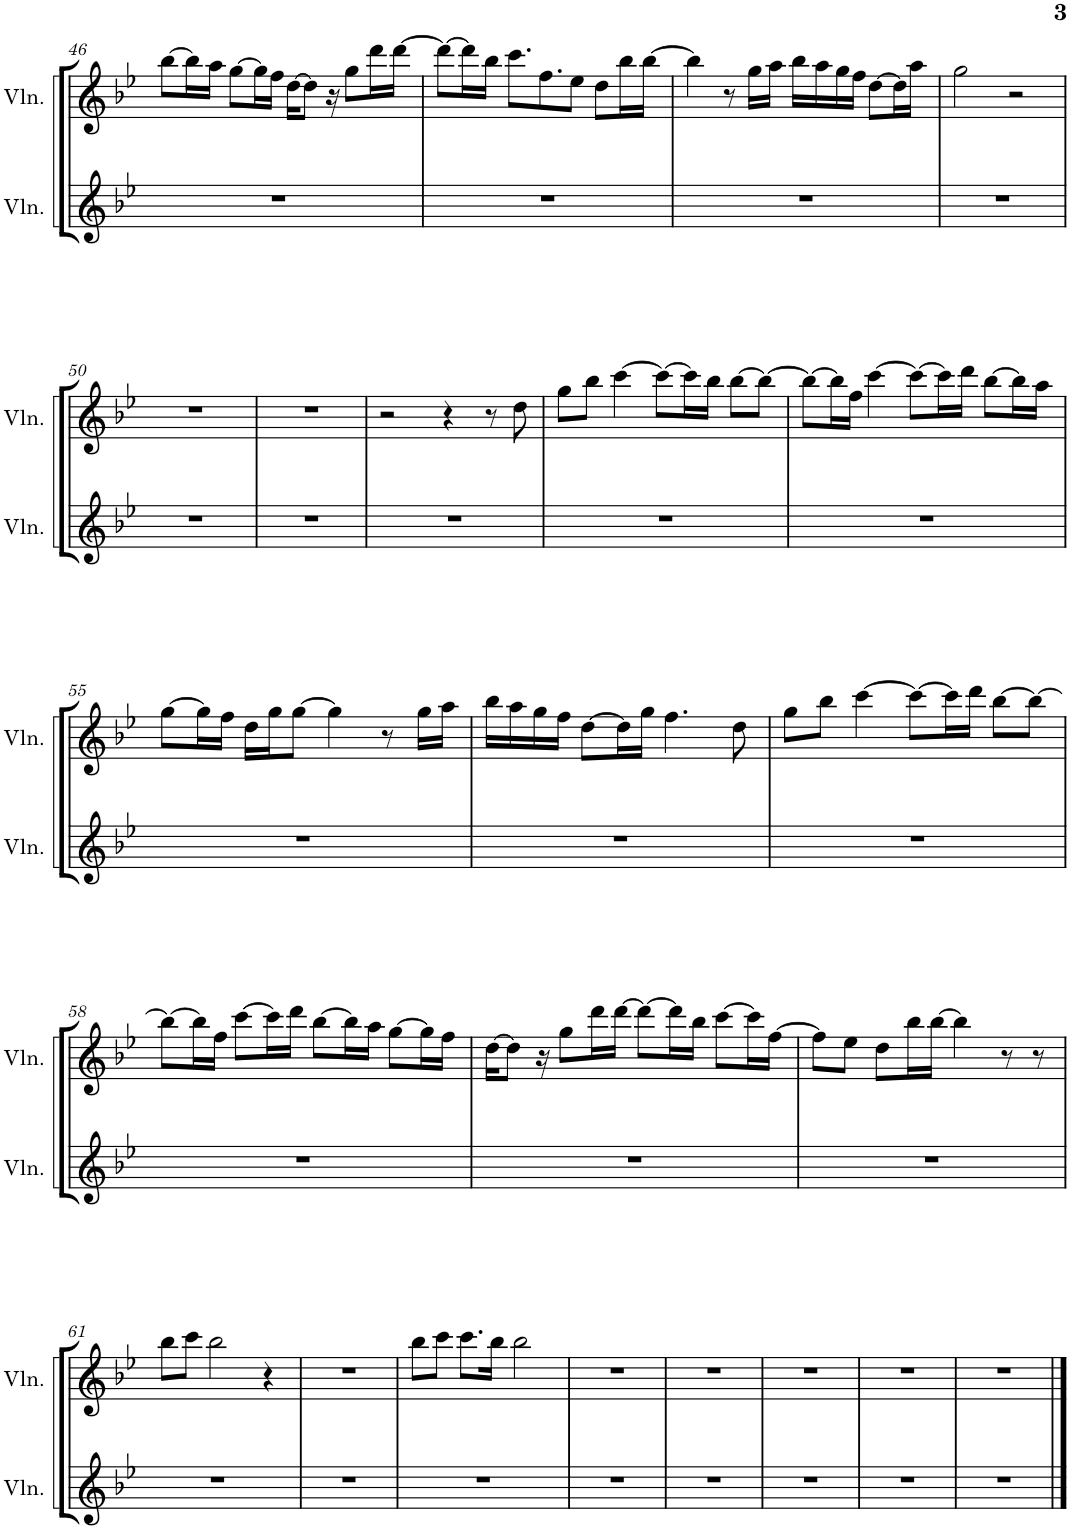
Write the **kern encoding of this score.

**kern	**kern
*part2	*part1
*staff2	*staff1
*I"小提琴	*I"小提琴
!!LO:PB:g=z
*clefG2	*clefG2
*k[b-e-]	*k[b-e-]
*M4/4	*M4/4
=46	=46
1r	[8bb-\L
.	16bb-\L]
.	16aa\JJ
.	[8gg\L
.	16gg\L]
.	16ff\JJ
.	[16dd\KL
.	8dd\J]
.	16r
.	8gg\L
.	16ddd\L
.	[16ddd\JJ
=47	=47
1r	8ddd\L_
.	16ddd\L]
.	16bb-\JJ
.	8.ccc\L
.	8.ff\
.	8ee-\J
.	8dd\L
.	16bb-\L
.	[16bb-\JJ
=48	=48
1r	4bb-\]
.	8r
.	16gg\LL
.	16aa\JJ
.	16bb-\LL
.	16aa\
.	16gg\
.	16ff\JJ
.	[8dd\L
.	16dd\L]
.	16aa\JJ
=49	=49
1r	2gg\
.	2r
!!LO:LB:g=z
=50	=50
1r	1r
=51	=51
1r	1r
=52	=52
1r	2r
.	4r
.	8r
.	8dd\
=53	=53
1r	8gg\L
.	8bb-\J
.	[4ccc\
.	8ccc\L_
.	16ccc\L]
.	16bb-\JJ
.	[8bb-\L
.	8bb-\J_
=54	=54
1r	8bb-\L_
.	16bb-\L]
.	16ff\JJ
.	[4ccc\
.	8ccc\L_
.	16ccc\L]
.	16ddd\JJ
.	[8bb-\L
.	16bb-\L]
.	16aa\JJ
!!LO:LB:g=z
=55	=55
1r	[8gg\L
.	16gg\L]
.	16ff\JJ
.	16dd\LL
.	16gg\J
.	[8gg\J
.	4gg\]
.	8r
.	16gg\LL
.	16aa\JJ
=56	=56
1r	16bb-\LL
.	16aa\
.	16gg\
.	16ff\JJ
.	[8dd\L
.	16dd\L]
.	16gg\JJ
.	4.ff\
.	8dd\
=57	=57
1r	8gg\L
.	8bb-\J
.	[4ccc\
.	8ccc\L_
.	16ccc\L]
.	16ddd\JJ
.	[8bb-\L
.	8bb-\J_
!!LO:LB:g=z
=58	=58
1r	8bb-\L_
.	16bb-\L]
.	16ff\JJ
.	[8ccc\L
.	16ccc\L]
.	16ddd\JJ
.	[8bb-\L
.	16bb-\L]
.	16aa\JJ
.	[8gg\L
.	16gg\L]
.	16ff\JJ
=59	=59
1r	[16dd\KL
.	8dd\J]
.	16r
.	8gg\L
.	16ddd\L
.	[16ddd\JJ
.	8ddd\L_
.	16ddd\L]
.	16bb-\JJ
.	[8ccc\L
.	16ccc\L]
.	[16ff\JJ
=60	=60
1r	8ff\L]
.	8ee-\J
.	8dd\L
.	16bb-\L
.	[16bb-\JJ
.	4bb-\]
.	8r
.	8r
!!LO:LB:g=z
=61	=61
1r	8bb-\L
.	8ccc\J
.	2bb-\
.	4r
=62	=62
1r	1r
=63	=63
1r	8bb-\L
.	8ccc\J
.	8.ccc\L
.	16bb-\Jk
.	2bb-\
=64	=64
1r	1r
=65	=65
1r	1r
=66	=66
1r	1r
=67	=67
1r	1r
=68	=68
1r	1r
==	==
*-	*-
